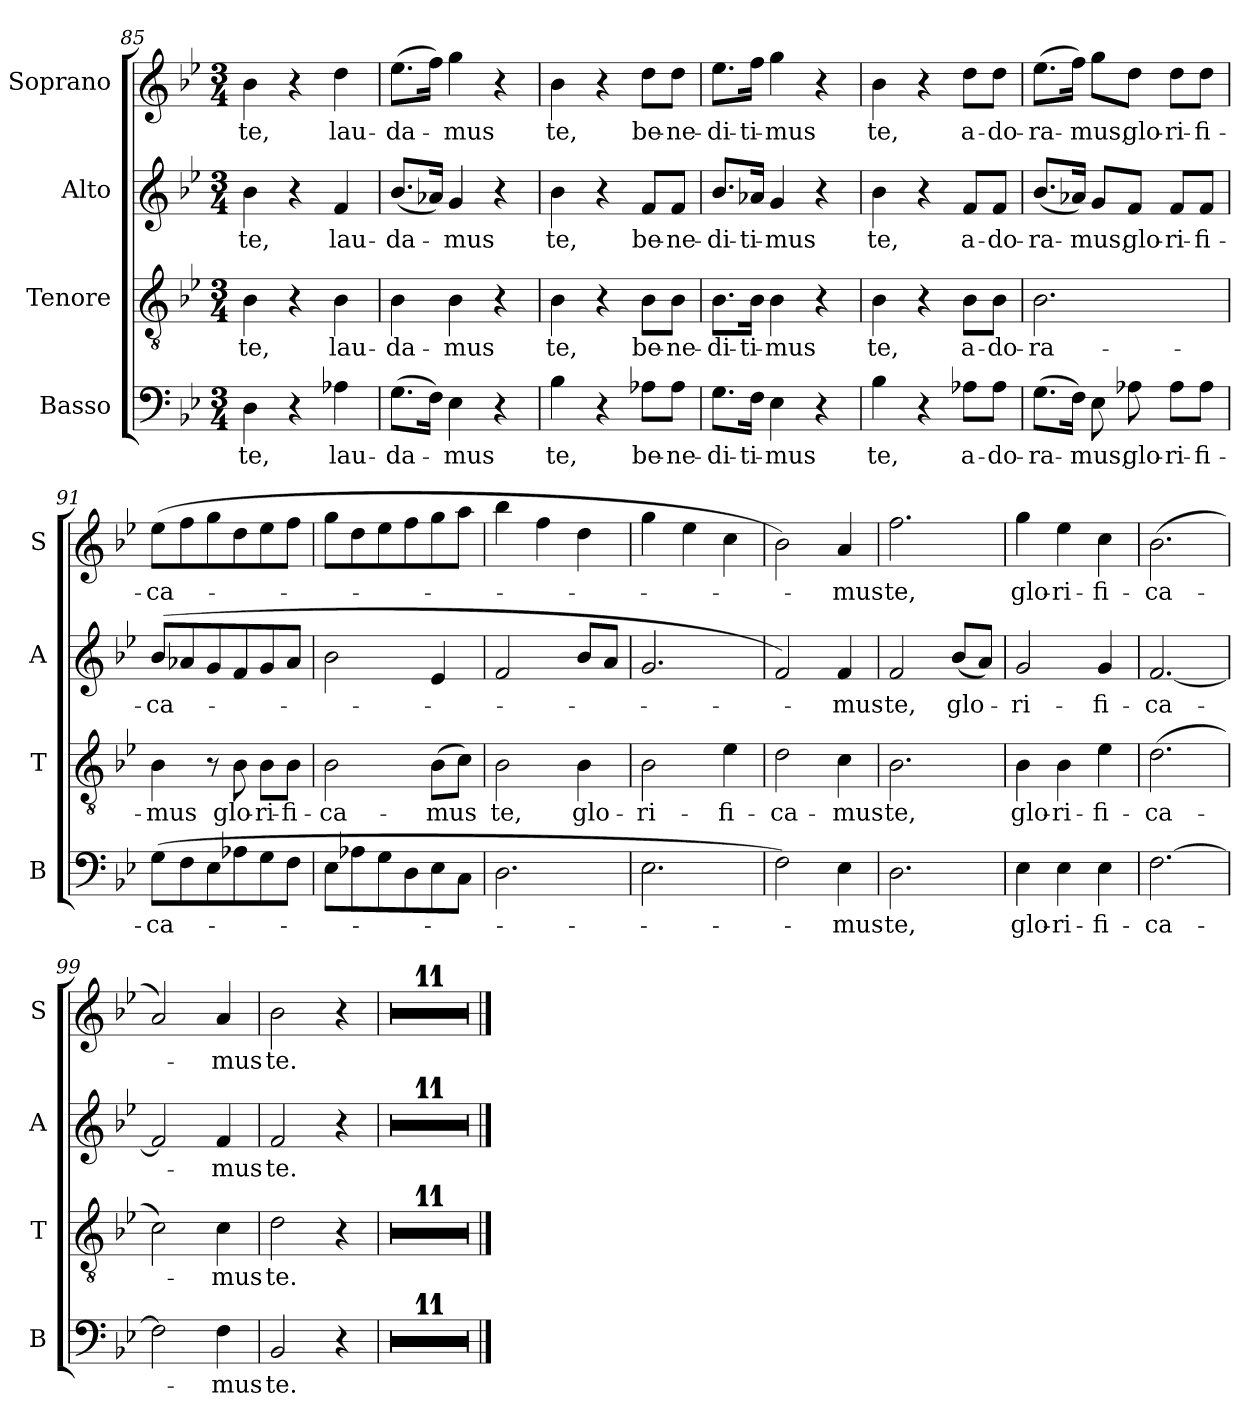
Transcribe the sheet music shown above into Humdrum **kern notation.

**kern	**text	**kern	**text	**kern	**text	**kern	**text
*part4	*part4	*part3	*part3	*part2	*part2	*part1	*part1
*staff4	*staff4	*staff3	*staff3	*staff2	*staff2	*staff1	*staff1
*I"Basso	*	*I"Tenore	*	*I"Alto	*	*I"Soprano	*
*I'B	*	*I'T	*	*I'A	*	*I'S	*
*clefF4	*	*clefGv2	*	*clefG2	*	*clefG2	*
*k[b-e-]	*	*k[b-e-]	*	*k[b-e-]	*	*k[b-e-]	*
*B-:	*	*B-:	*	*B-:	*	*B-:	*
*M3/4	*	*M3/4	*	*M3/4	*	*M3/4	*
=85	=85	=85	=85	=85	=85	=85	=85
4D\	te,	4B-\	te,	4b-\	te,	4b-\	te,
4r	.	4r	.	4r	.	4r	.
4A-X\	lau-	4B-\	lau-	4f/	lau-	4dd\	lau-
=86	=86	=86	=86	=86	=86	=86	=86
(>8.G\L	-da-	4B-\	-da-	(<8.b-/L	-da-	(>8.ee-\L	-da-
16F\Jk)	.	.	.	16a-X/Jk)	.	16ff\Jk)	.
4E-\	-mus	4B-\	-mus	4g/	-mus	4gg\	-mus
4r	.	4r	.	4r	.	4r	.
=87	=87	=87	=87	=87	=87	=87	=87
4B-\	te,	4B-\	te,	4b-\	te,	4b-\	te,
4r	.	4r	.	4r	.	4r	.
8A-X\L	be-	8B-\L	be-	8f/L	be-	8dd\L	be-
8A-\J	-ne-	8B-\J	-ne-	8f/J	-ne-	8dd\J	-ne-
=88	=88	=88	=88	=88	=88	=88	=88
8.G\L	-di-	8.B-\L	-di-	8.b-/L	-di-	8.ee-\L	-di-
16F\Jk	-ti-	16B-\Jk	-ti-	16a-X/Jk	-ti-	16ff\Jk	-ti-
4E-\	-mus	4B-\	-mus	4g/	-mus	4gg\	-mus
4r	.	4r	.	4r	.	4r	.
!!LO:PB:g=z
=89	=89	=89	=89	=89	=89	=89	=89
4B-\	te,	4B-\	te,	4b-\	te,	4b-\	te,
4r	.	4r	.	4r	.	4r	.
8A-X\L	a-	8B-\L	a-	8f/L	a-	8dd\L	a-
8A-\J	-do-	8B-\J	-do-	8f/J	-do-	8dd\J	-do-
=90	=90	=90	=90	=90	=90	=90	=90
(>8.G\L	-ra-	2.B-\	-ra-	(<8.b-/L	-ra-	(>8.ee-\L	-ra-
16F\Jk)	.	.	.	16a-X/Jk)	.	16ff\Jk)	.
8E-\	-mus,	.	.	8g/L	-mus,	8gg\L	-mus,
8A-X\	glo-	.	.	8f/J	glo-	8dd\J	glo-
8A-\L	-ri-	.	.	8f/L	-ri-	8dd\L	-ri-
8A-\J	-fi-	.	.	8f/J	-fi-	8dd\J	-fi-
=91	=91	=91	=91	=91	=91	=91	=91
(>8G\L	-ca-	4B-\	-mus	(>8b-/L	-ca-	(>8ee-\L	-ca-
8F\	.	.	.	8a-X/	.	8ff\	.
8E-\	.	8r	.	8g/	.	8gg\	.
8A-X\	.	8B-\	glo-	8f/	.	8dd\	.
8G\	.	8B-\L	-ri-	8g/	.	8ee-\	.
8F\J	.	8B-\J	-fi-	8a-/J	.	8ff\J	.
=92	=92	=92	=92	=92	=92	=92	=92
8E-\L	.	2B-\	-ca-	2b-\	.	8gg\L	.
8A-X\	.	.	.	.	.	8dd\	.
8G\	.	.	.	.	.	8ee-\	.
8D\	.	.	.	.	.	8ff\	.
8E-\	.	(>8B-\L	-mus	4e-/	.	8gg\	.
8C\J	.	8c\J)	.	.	.	8aa\J	.
=93	=93	=93	=93	=93	=93	=93	=93
2.D\	.	2B-\	te,	2f/	.	4bb-\	.
.	.	.	.	.	.	4ff\	.
.	.	4B-\	glo-	8b-/L	.	4dd\	.
.	.	.	.	8a/J	.	.	.
=94	=94	=94	=94	=94	=94	=94	=94
2.E-\	.	2B-\	-ri-	2.g/	.	4gg\	.
.	.	.	.	.	.	4ee-\	.
.	.	4e-\	-fi-	.	.	4cc\	.
!!LO:LB:g=z
=95	=95	=95	=95	=95	=95	=95	=95
2F\)	.	2d\	-ca-	2f/)	.	2b-\)	.
4E-\	-mus	4c\	-mus	4f/	-mus	4a/	-mus
=96	=96	=96	=96	=96	=96	=96	=96
2.D\	te,	2.B-\	te,	2f/	te,	2.ff\	te,
.	.	.	.	(<8b-/L	glo-	.	.
.	.	.	.	8a/J)	.	.	.
=97	=97	=97	=97	=97	=97	=97	=97
4E-\	glo-	4B-\	glo-	2g/	-ri-	4gg\	glo-
4E-\	-ri-	4B-\	-ri-	.	.	4ee-\	-ri-
4E-\	-fi-	4e-\	-fi-	4g/	-fi-	4cc\	-fi-
=98	=98	=98	=98	=98	=98	=98	=98
[2.F\	-ca-	(>2.d\	-ca-	[2.f/	-ca-	(>2.b-\	-ca-
=99	=99	=99	=99	=99	=99	=99	=99
2F\]	.	2c\)	.	2f/]	.	2a/)	.
4F\	-mus	4c\	-mus	4f/	-mus	4a/	-mus
=100	=100	=100	=100	=100	=100	=100	=100
2BB-/	te.	2d\	te.	2f/	te.	2b-\	te.
4r	.	4r	.	4r	.	4r	.
=101	=101	=101	=101	=101	=101	=101	=101
2.r	.	2.r	.	2.r	.	2.r	.
=102	=102	=102	=102	=102	=102	=102	=102
2.r	.	2.r	.	2.r	.	2.r	.
=103	=103	=103	=103	=103	=103	=103	=103
2.r	.	2.r	.	2.r	.	2.r	.
=104	=104	=104	=104	=104	=104	=104	=104
2.r	.	2.r	.	2.r	.	2.r	.
=105	=105	=105	=105	=105	=105	=105	=105
2.r	.	2.r	.	2.r	.	2.r	.
=106	=106	=106	=106	=106	=106	=106	=106
2.r	.	2.r	.	2.r	.	2.r	.
=107	=107	=107	=107	=107	=107	=107	=107
2.r	.	2.r	.	2.r	.	2.r	.
=108	=108	=108	=108	=108	=108	=108	=108
2.r	.	2.r	.	2.r	.	2.r	.
=109	=109	=109	=109	=109	=109	=109	=109
2.r	.	2.r	.	2.r	.	2.r	.
=110	=110	=110	=110	=110	=110	=110	=110
2.r	.	2.r	.	2.r	.	2.r	.
=111	=111	=111	=111	=111	=111	=111	=111
2.r	.	2.r	.	2.r	.	2.r	.
!	!	!	!	!	!	!LO:TX:a:Bi:t=attacca	!
==	==	==	==	==	==	==	==
*-	*-	*-	*-	*-	*-	*-	*-
